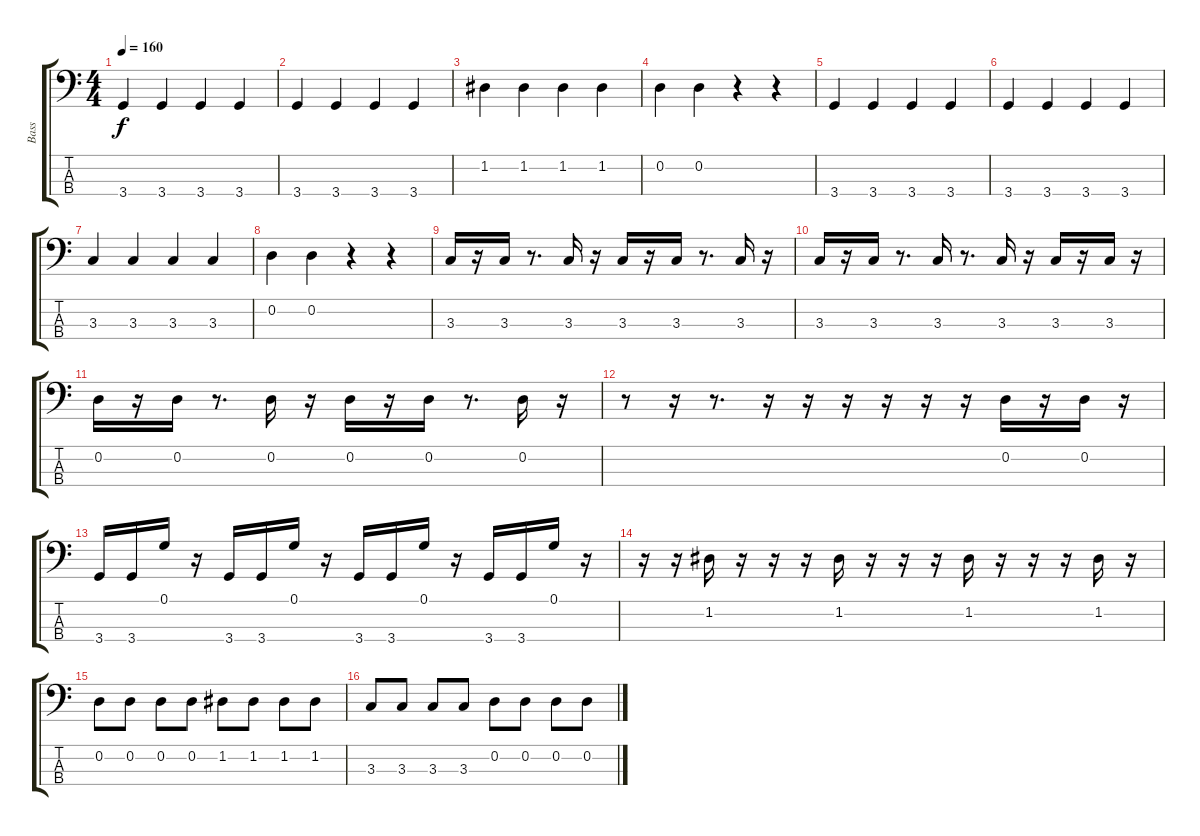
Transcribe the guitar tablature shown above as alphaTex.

\track ("Bass" "Bass") {instrument electricbassfinger}
\staff {score tabs}
\tuning (G2 D2 A1 E1) {hide}
\ts (4 4)
\tempo 160
\clef f4
\ks c
3.4.4{dy f} 3.4.4 3.4.4 3.4.4 |
3.4.4 3.4.4 3.4.4 3.4.4 |
1.2.4 1.2.4 1.2.4 1.2.4 |
0.2.4 0.2.4 r.4 r.4 |
3.4.4 3.4.4 3.4.4 3.4.4 |
3.4.4 3.4.4 3.4.4 3.4.4 |
3.3.4 3.3.4 3.3.4 3.3.4 |
0.2.4 0.2.4 r.4 r.4 |
3.3.16 r.16 3.3.16 r.8{d} 3.3.16 r.16 3.3.16 r.16 3.3.16 r.8{d} 3.3.16 r.16 |
3.3.16 r.16 3.3.16 r.8{d} 3.3.16 r.8{d} 3.3.16 r.16 3.3.16 r.16 3.3.16 r.16 |
0.2.16 r.16 0.2.16 r.8{d} 0.2.16 r.16 0.2.16 r.16 0.2.16 r.8{d} 0.2.16 r.16 |
r.8 r.16 r.8{d} r.16 r.16 r.16 r.16 r.16 r.16 0.2.16 r.16 0.2.16 r.16 |
3.4.16 3.4.16 0.1.16 r.16 3.4.16 3.4.16 0.1.16 r.16 3.4.16 3.4.16 0.1.16 r.16 3.4.16 3.4.16 0.1.16 r.16 |
r.16 r.16 1.2.16 r.16 r.16 r.16 1.2.16 r.16 r.16 r.16 1.2.16 r.16 r.16 r.16 1.2.16 r.16 |
0.2.8 0.2.8 0.2.8 0.2.8 1.2.8 1.2.8 1.2.8 1.2.8 |
3.3.8 3.3.8 3.3.8 3.3.8 0.2.8 0.2.8 0.2.8 0.2.8
